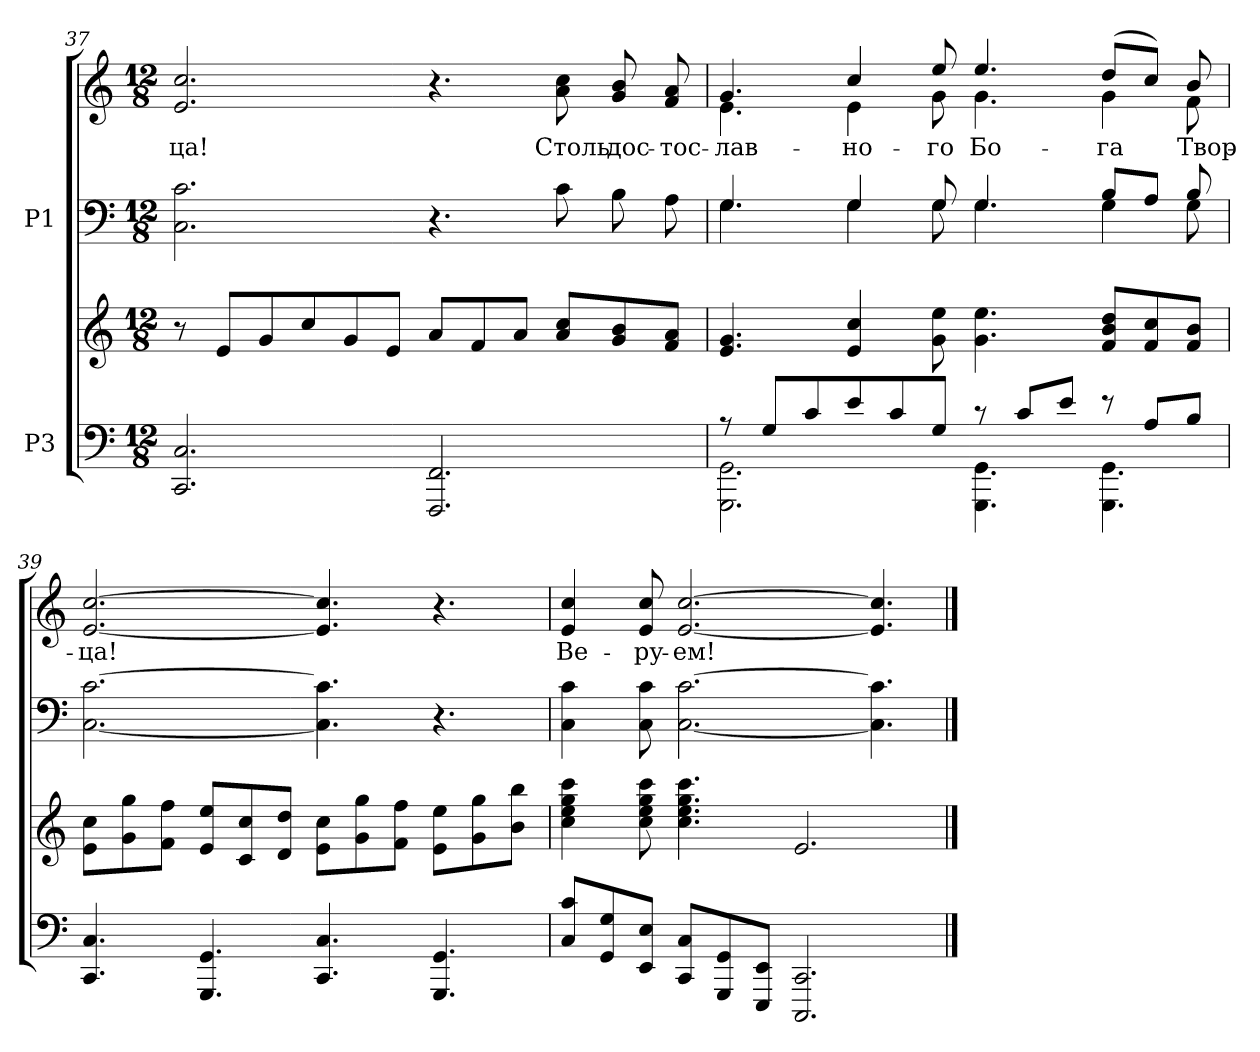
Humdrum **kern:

**kern	**kern	**kern	**kern	**text
*part2	*part2	*part1	*part1	*part1
*staff4	*staff3	*staff2	*staff1	*staff1
*I"P3	*	*I"P1	*	*
*clefF4	*clefG2	*clefF4	*clefG2	*
*k[]	*k[]	*k[]	*k[]	*
*C:	*C:	*C:	*C:	*
*M12/8	*M12/8	*M12/8	*M12/8	*
=37	=37	=37	=37	=37
!	!	!	!	!LO:LY:b:color=#000000
2.CCi/ 2.Ci	8r	2.Ci\ 2.ci	2.ei/ 2.cci	-ца!
.	8ei/L	.	.	.
.	8gi/	.	.	.
.	8cci/	.	.	.
.	8gi/	.	.	.
.	8ei/J	.	.	.
2.FFFi/ 2.FFi	8ai/L	4.r	4.r	.
.	8fi/	.	.	.
.	8ai/J	.	.	.
!	!	!	!	!LO:LY:b:color=#000000
.	8ai/ 8cciL	8ci\	8ai\ 8cci	Столь
!	!	!	!	!LO:LY:b:color=#000000
.	8gi/ 8bi	8Bi\	8gi/ 8bi	дос-
!	!	!	!	!LO:LY:b:color=#000000
.	8fi/ 8aiJ	8Ai\	8fi/ 8ai	-тос-
!!LO:PB:g=z
=38	=38	=38	=38	=38
*^	*	*^	*	*
!	!	!	!	!	!	!LO:LY:b:color=#000000
*	*	*	*	*	*^	*
8r	2.GGGi\ 2.GGi	4.ei/ 4.gi	4.Gi/	4.Gi\	4.gi/	4.ei\	-лав-
8Gi/L	.	.	.	.	.	.	.
8ci/	.	.	.	.	.	.	.
!	!	!	!	!	!	!	!LO:LY:b:color=#000000
8ei/	.	4ei/ 4cci	4Gi/	4Gi\	4cci/	4ei\	-но-
8ci/	.	.	.	.	.	.	.
!	!	!	!	!	!	!	!LO:LY:b:color=#000000
8Gi/J	.	8gi\ 8eei	8Gi/	8Gi\	8eei/	8gi\	-го
!	!	!	!	!	!	!	!LO:LY:b:color=#000000
8r	4.GGGi\ 4.GGi	4.gi\ 4.eei	4.Gi/	4.Gi\	4.eei/	4.gi\	Бо-
8ci/L	.	.	.	.	.	.	.
8ei/J	.	.	.	.	.	.	.
!	!	!	!	!	!	!	!LO:LY:b:color=#000000
8r	4.GGGi\ 4.GGi	8fi/ 8bi 8ddiL	8Bi/L	4Gi\	(8ddi/L	4gi\	-га
8Ai/L	.	8fi/ 8cci	8Ai/J	.	8cci/J)	.	.
!	!	!	!	!	!	!	!LO:LY:b:color=#000000
8Bi/J	.	8fi/ 8biJ	8Bi/	8Gi\	8bi/	8fi\	Твор-
*	*	*	*v	*v	*	*	*
*v	*v	*	*	*v	*v	*
=39	=39	=39	=39	=39
*	*	*^	*^	*
!	!	!	!	!	!	!LO:LY:b:color=#000000
*	*	*v	*v	*	*	*
*	*	*	*v	*v	*
4.CCi/ 4.Ci	8ei\ 8cciL	[<2.Ci\ [>2.ci	[<2.ei/ [>2.cci	-ца!
.	8gi\ 8ggi	.	.	.
.	8fi\ 8ffiJ	.	.	.
4.GGGi/ 4.GGi	8ei/ 8eeiL	.	.	.
.	8ci/ 8cci	.	.	.
.	8di/ 8ddiJ	.	.	.
4.CCi/ 4.Ci	8ei\ 8cciL	4.Ci\] 4.ci]	4.ei/] 4.cci]	.
.	8gi\ 8ggi	.	.	.
.	8fi\ 8ffiJ	.	.	.
4.GGGi/ 4.GGi	8ei\ 8eeiL	4.r	4.r	.
.	8gi\ 8ggi	.	.	.
.	8bi\ 8bbiJ	.	.	.
=40	=40	=40	=40	=40
!	!	!	!	!LO:LY:b:color=#000000
8Ci/ 8ciL	4cci\ 4eei 4ggi 4ccci	4Ci\ 4ci	4ei/ 4cci	Ве-
8GGi/ 8Gi	.	.	.	.
!	!	!	!	!LO:LY:b:color=#000000
8EEi/ 8EiJ	8cci\ 8eei 8ggi 8ccci	8Ci\ 8ci	8ei/ 8cci	-ру-
!	!	!	!	!LO:LY:b:color=#000000
8CCi/ 8CiL	4.cci\ 4.eei 4.ggi 4.ccci	[<2.Ci\ [>2.ci	[<2.ei/ [>2.cci	-ем!
8GGGi/ 8GGi	.	.	.	.
8EEEi/ 8EEiJ	.	.	.	.
2.CCCi/ 2.CCi	2.ei/	.	.	.
.	.	4.Ci\] 4.ci]	4.ei/] 4.cci]	.
==	==	==	==	==
*-	*-	*-	*-	*-
